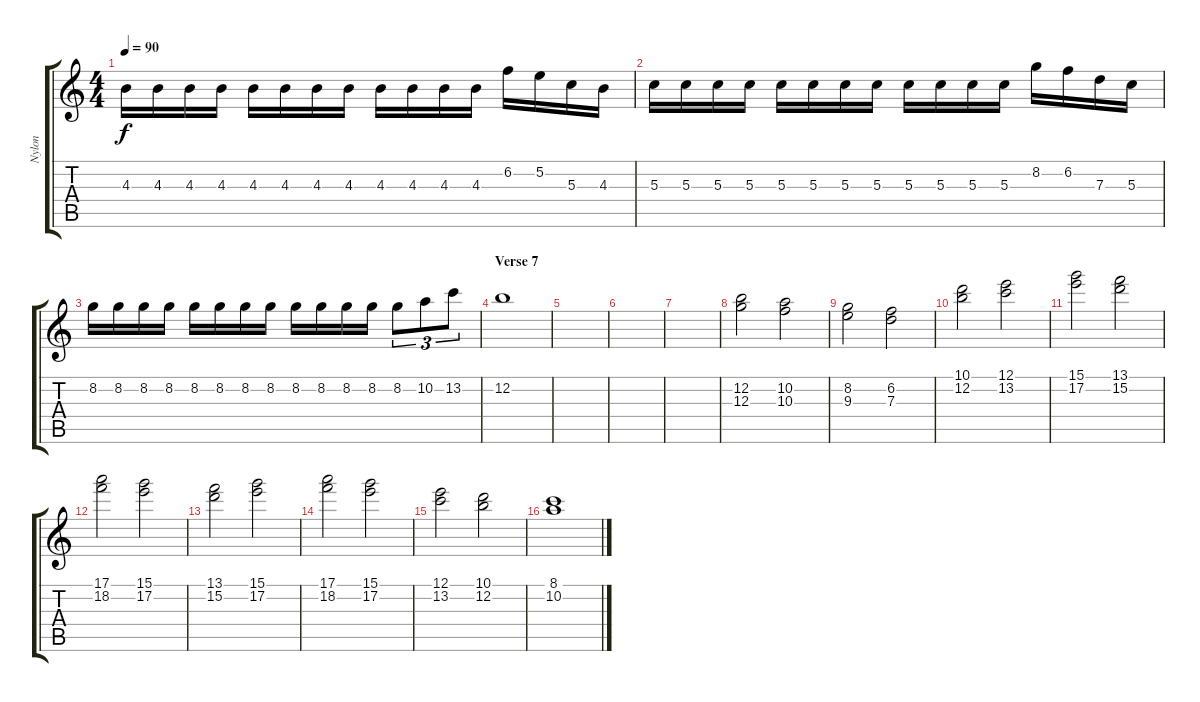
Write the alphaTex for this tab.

\track ("Nylon" "Nylon") {instrument acousticguitarnylon}
\staff {score tabs}
\tuning (E4 B3 G3 D3 A2 E2) {hide}
\ts (4 4)
\tempo 90
\clef g2
\ks c
4.3.16{dy f} 4.3.16 4.3.16 4.3.16 4.3.16 4.3.16 4.3.16 4.3.16 4.3.16 4.3.16 4.3.16 4.3.16 6.2.16 5.2.16 5.3.16 4.3.16 |
5.3.16 5.3.16 5.3.16 5.3.16 5.3.16 5.3.16 5.3.16 5.3.16 5.3.16 5.3.16 5.3.16 5.3.16 8.2.16 6.2.16 7.3.16 5.3.16 |
8.2.16 8.2.16 8.2.16 8.2.16 8.2.16 8.2.16 8.2.16 8.2.16 8.2.16 8.2.16 8.2.16 8.2.16 8.2.8{tu (3 2)} 10.2.8{tu (3 2)} 13.2.8{tu (3 2)} |
\section ("" "Verse 7")
12.2.1 |
|
|
|
(12.2 12.3).2 (10.2 10.3).2 |
(8.2 9.3).2 (6.2 7.3).2 |
(10.1 12.2).2 (12.1 13.2).2 |
(15.1 17.2).2 (13.1 15.2).2 |
(17.1 18.2).2 (15.1 17.2).2 |
(13.1 15.2).2 (15.1 17.2).2 |
(17.1 18.2).2 (15.1 17.2).2 |
(12.1 13.2).2 (10.1 12.2).2 |
(8.1 10.2).1
